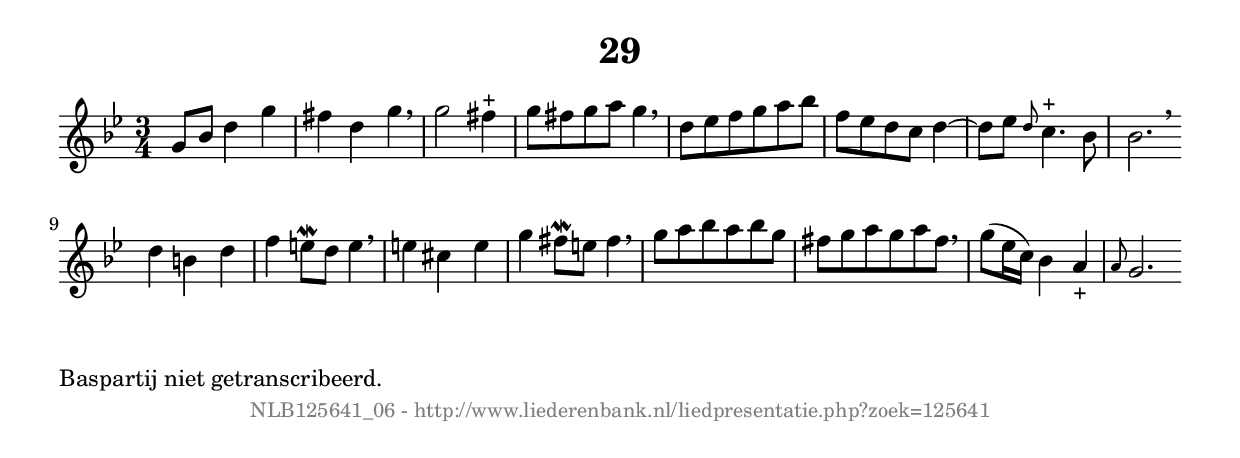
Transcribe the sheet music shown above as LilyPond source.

%
% produced by wce2krn 1.64 (7 June 2014)
%
\version"2.16"
#(append! paper-alist '(("long" . (cons (* 210 mm) (* 2000 mm)))))
#(set-default-paper-size "long")
sb = {\breathe}
mBreak = {\breathe }
bBreak = {\breathe }
x = {\once\override NoteHead #'style = #'cross }
gl=\glissando
itime={\override Staff.TimeSignature #'stencil = ##f }
ficta = {\once\set suggestAccidentals = ##t}
fine = {\once\override Score.RehearsalMark #'self-alignment-X = #1 \mark \markup {\italic{Fine}}}
dc = {\once\override Score.RehearsalMark #'self-alignment-X = #1 \mark \markup {\italic{D.C.}}}
dcf = {\once\override Score.RehearsalMark #'self-alignment-X = #1 \mark \markup {\italic{D.C. al Fine}}}
dcc = {\once\override Score.RehearsalMark #'self-alignment-X = #1 \mark \markup {\italic{D.C. al Coda}}}
ds = {\once\override Score.RehearsalMark #'self-alignment-X = #1 \mark \markup {\italic{D.S.}}}
dsf = {\once\override Score.RehearsalMark #'self-alignment-X = #1 \mark \markup {\italic{D.S. al Fine}}}
dsc = {\once\override Score.RehearsalMark #'self-alignment-X = #1 \mark \markup {\italic{D.S. al Coda}}}
pv = {\set Score.repeatCommands = #'((volta "1"))}
sv = {\set Score.repeatCommands = #'((volta "2"))}
tv = {\set Score.repeatCommands = #'((volta "3"))}
qv = {\set Score.repeatCommands = #'((volta "4"))}
xv = {\set Score.repeatCommands = #'((volta #f))}
\header{ tagline = ""
title = "29"
}
\score {{
\key g \minor
\relative g'
{
\set melismaBusyProperties = #'()
\time 3/4
\tempo 4=120
\override Score.MetronomeMark #'transparent = ##t
\override Score.RehearsalMark #'break-visibility = #(vector #t #t #f)
g8 bes d4 g fis d g \sb g2 fis4^"+" g8 fis g a g4 \mBreak \bar "|"
d8 es f g a bes f es d c d4~ d8 es \grace {d8} c4.^"+" bes8 bes2. \bar ":|:" \bBreak
d4 b d f e8\mordent d e4 \sb e cis e g fis8\mordent e fis4 \mBreak \bar "|"
g8 a bes a bes g fis g a g a fis \sb g( es16 c) bes4 a_"+" \grace {a8} g2. \bar ":|:"
 }}
 \midi { }
 \layout {
            indent = 0.0\cm
}
}
\markup { \wordwrap-string #" 
Baspartij niet getranscribeerd.
"}
\markup { \vspace #0 } \markup { \with-color #grey \fill-line { \center-column { \smaller "NLB125641_06 - http://www.liederenbank.nl/liedpresentatie.php?zoek=125641" } } }
